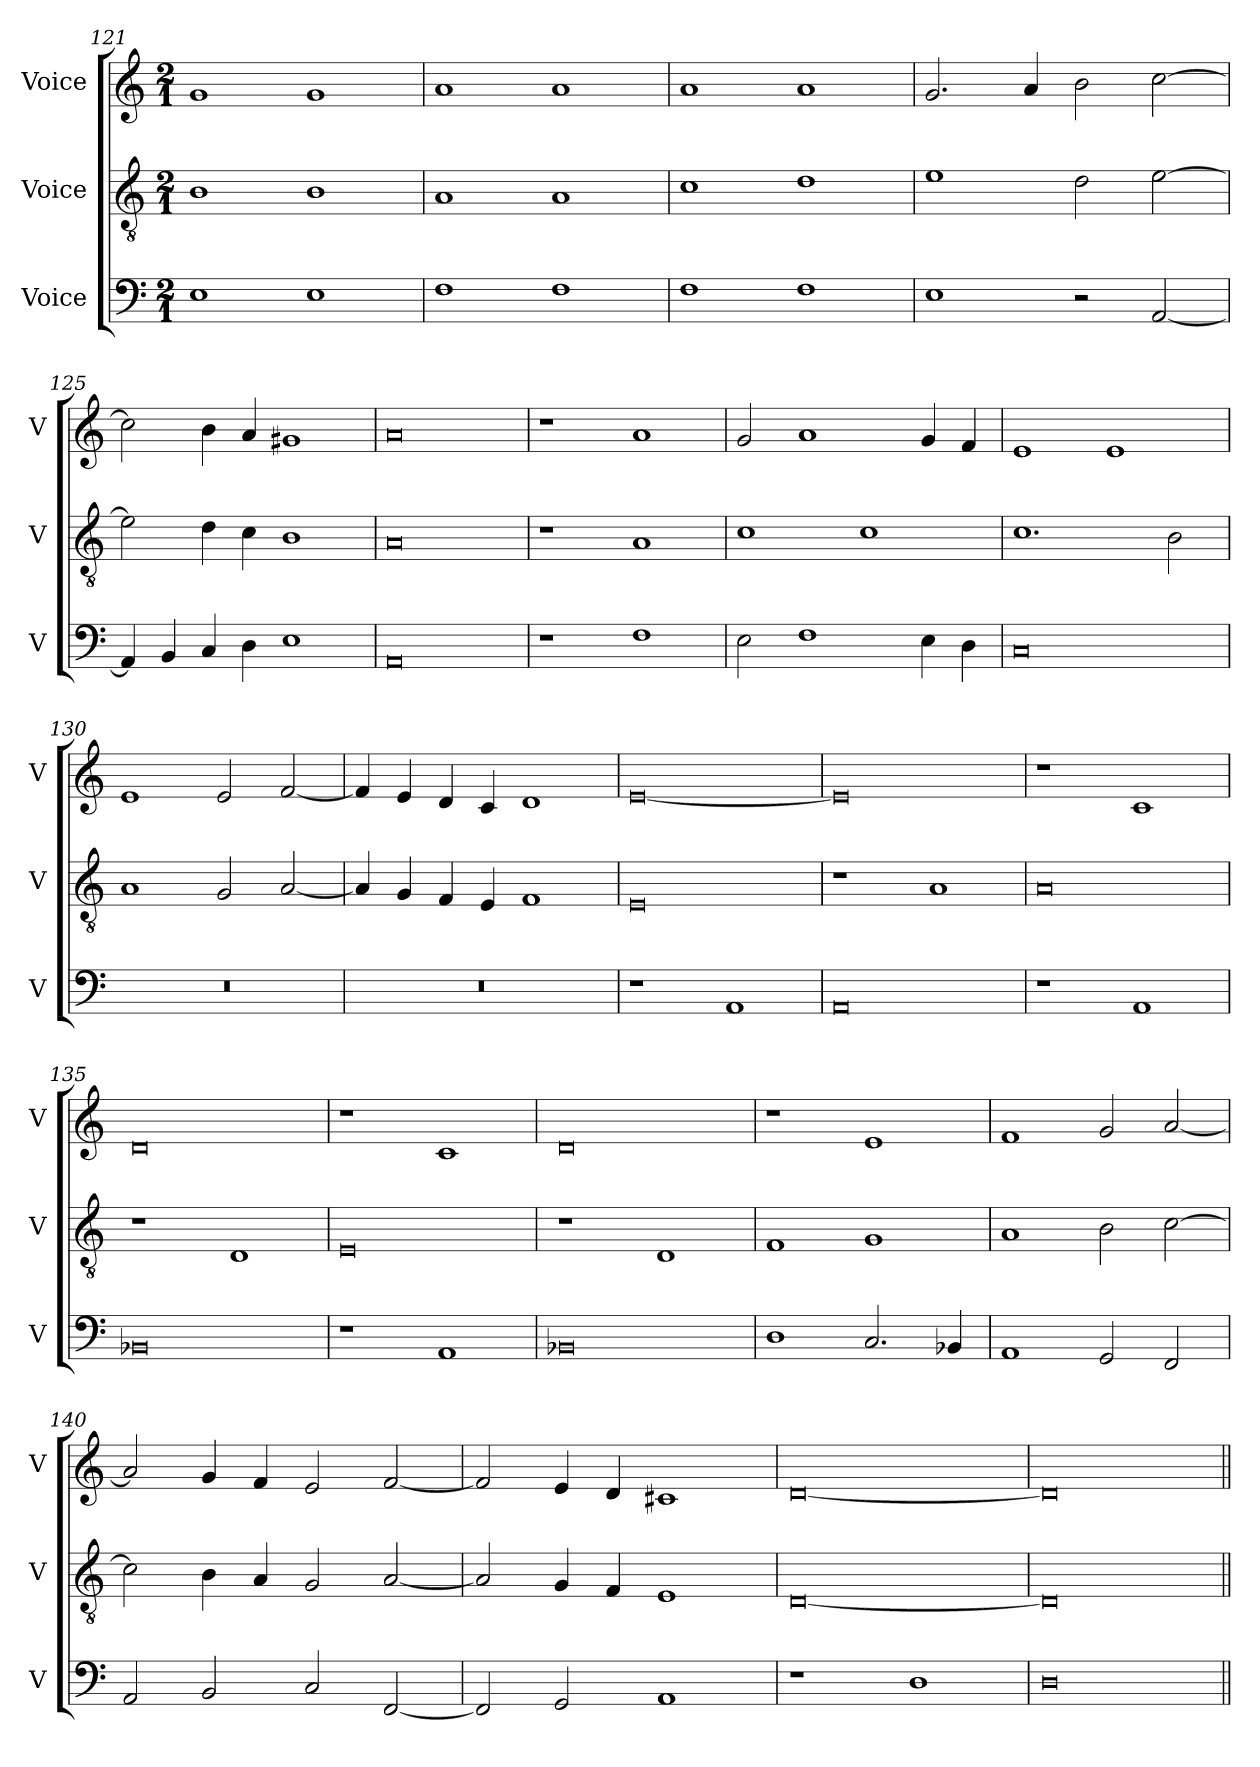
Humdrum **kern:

**kern	**kern	**kern
*part3	*part2	*part1
*staff3	*staff2	*staff1
*I"Voice	*I"Voice	*I"Voice
*I'V	*I'V	*I'V
!!LO:LB:g=z
*clefF4	*clefGv2	*clefG2
*k[]	*k[]	*k[]
*M2/1	*M2/1	*M2/1
=121	=121	=121
1E	1B	1g
1E	1B	1g
=122	=122	=122
1F	1A	1a
1F	1A	1a
=123	=123	=123
1F	1c	1a
1F	1d	1a
=124	=124	=124
1E	1e	2.g/
.	.	4a/
2r	2d\	2b\
[2AA/	[2e\	[2cc\
!!LO:LB:g=z
=125	=125	=125
4AA/]	2e\]	2cc\]
4BB/	.	.
4C/	4d\	4b\
4D\	4c\	4a/
1E	1B	1g#X
=126	=126	=126
0AA	0A	0a
=127	=127	=127
1r	1r	1r
1F	1A	1a
=128	=128	=128
2E\	1c	2g/
1F	.	1a
.	1c	.
4E\	.	4g/
4D\	.	4f/
=129	=129	=129
0C	1.c	1e
.	.	1e
.	2B\	.
!!LO:LB:g=z
=130	=130	=130
0r	1A	1e
.	2G/	2e/
.	[2A/	[2f/
=131	=131	=131
0r	4A/]	4f/]
.	4G/	4e/
.	4F/	4d/
.	4E/	4c/
.	1F	1d
=132	=132	=132
1r	0E	[0e
1AA	.	.
=133	=133	=133
0AA	1r	0e]
.	1A	.
!!LO:LB:g=z
=134	=134	=134
1r	0A	1r
1AA	.	1c
=135	=135	=135
0BB-X	1r	0d
.	1D	.
=136	=136	=136
1r	0E	1r
1AA	.	1c
=137	=137	=137
0BB-X	1r	0d
.	1D	.
=138	=138	=138
1D	1F	1r
2.C/	1G	1e
4BB-X/	.	.
!!LO:PB:g=z
=139	=139	=139
1AA	1A	1f
2GG/	2B\	2g/
2FF/	[2c\	[2a/
=140	=140	=140
2AA/	2c\]	2a/]
2BB/	4B\	4g/
.	4A/	4f/
2C/	2G/	2e/
[2FF/	[2A/	[2f/
=141	=141	=141
2FF/]	2A/]	2f/]
2GG/	4G/	4e/
.	4F/	4d/
1AA	1E	1c#X
=142	=142	=142
1r	[0D	[0d
1D	.	.
!!LO:LB:g=z
=143	=143	=143
0D	0D]	0d]
=||	=||	=||
*-	*-	*-
